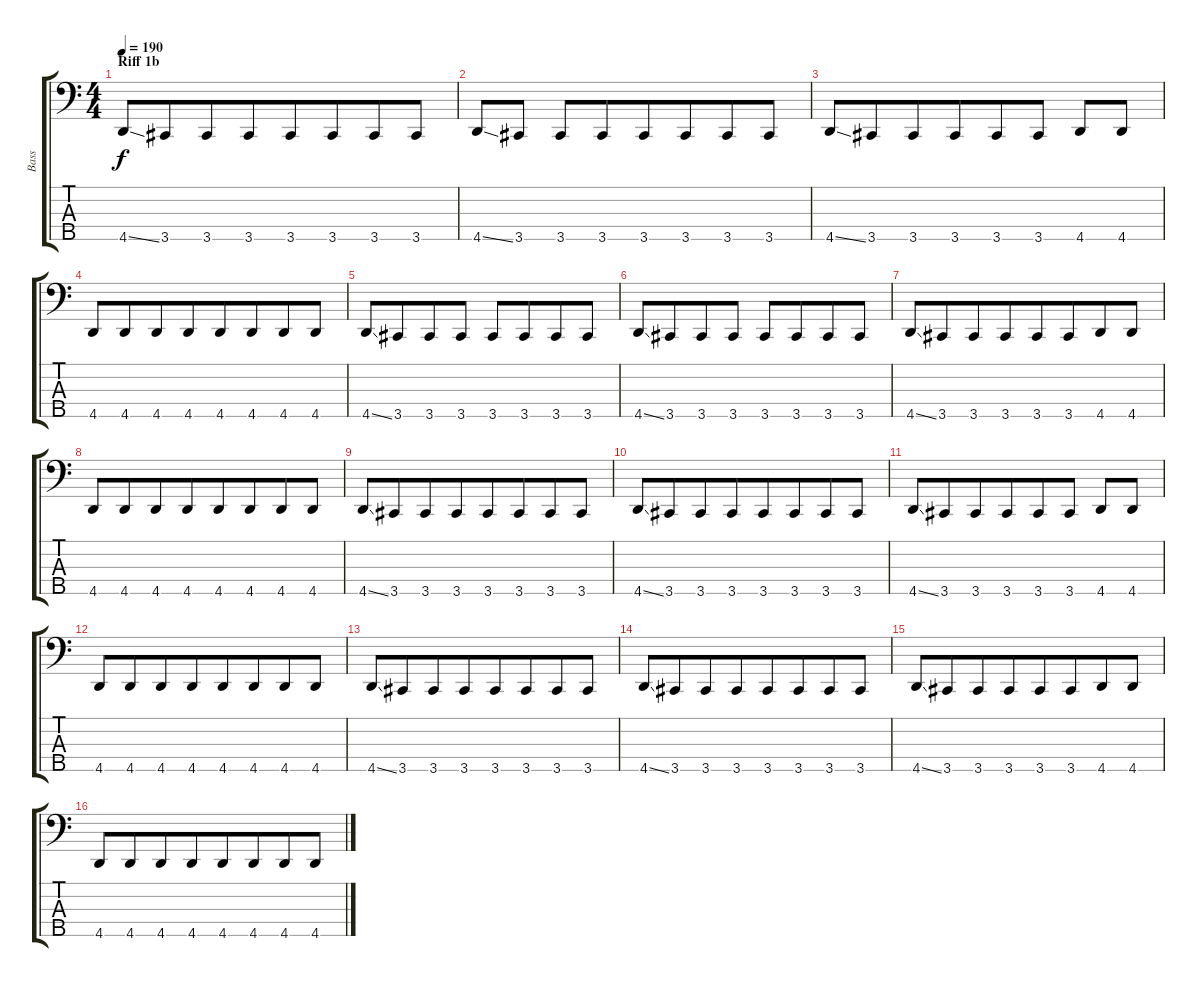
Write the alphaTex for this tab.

\track ("Bass" "Bass") {instrument electricbassfinger}
\staff {score tabs}
\tuning (Gb2 Db2 Ab1 Eb1 Bb0) {hide}
\ts (4 4)
\section ("" "Riff 1b")
\tempo 190
\clef f4
\ks c
4.5{ss}.8{dy f beam merge} 3.5.8{beam merge} 3.5.8{beam merge} 3.5.8{beam merge} 3.5.8{beam merge} 3.5.8{beam merge} 3.5.8{beam merge} 3.5.8 |
4.5{ss}.8{beam merge} 3.5.8 3.5.8{beam merge} 3.5.8{beam merge} 3.5.8{beam merge} 3.5.8{beam merge} 3.5.8{beam merge} 3.5.8 |
4.5{ss}.8 3.5.8{beam merge} 3.5.8{beam merge} 3.5.8{beam merge} 3.5.8 3.5.8 4.5.8{beam merge} 4.5.8 |
4.5.8{beam merge} 4.5.8{beam merge} 4.5.8{beam merge} 4.5.8{beam merge} 4.5.8{beam merge} 4.5.8{beam merge} 4.5.8{beam merge} 4.5.8 |
4.5{ss}.8{beam merge} 3.5.8{beam merge} 3.5.8{beam merge} 3.5.8 3.5.8{beam merge} 3.5.8{beam merge} 3.5.8{beam merge} 3.5.8 |
4.5{ss}.8{beam merge} 3.5.8{beam merge} 3.5.8 3.5.8 3.5.8 3.5.8{beam merge} 3.5.8{beam merge} 3.5.8 |
4.5{ss}.8{beam merge} 3.5.8{beam merge} 3.5.8{beam merge} 3.5.8{beam merge} 3.5.8{beam merge} 3.5.8{beam merge} 4.5.8{beam merge} 4.5.8 |
4.5.8{beam merge} 4.5.8{beam merge} 4.5.8{beam merge} 4.5.8{beam merge} 4.5.8{beam merge} 4.5.8{beam merge} 4.5.8{beam merge} 4.5.8 |
4.5{ss}.8{beam merge} 3.5.8{beam merge} 3.5.8{beam merge} 3.5.8{beam merge} 3.5.8 3.5.8{beam merge} 3.5.8{beam merge} 3.5.8 |
4.5{ss}.8{beam merge} 3.5.8{beam merge} 3.5.8{beam merge} 3.5.8{beam merge} 3.5.8{beam merge} 3.5.8{beam merge} 3.5.8{beam merge} 3.5.8 |
4.5{ss}.8 3.5.8{beam merge} 3.5.8{beam merge} 3.5.8{beam merge} 3.5.8{beam merge} 3.5.8 4.5.8{beam merge} 4.5.8 |
4.5.8{beam merge} 4.5.8{beam merge} 4.5.8 4.5.8{beam merge} 4.5.8{beam merge} 4.5.8{beam merge} 4.5.8{beam merge} 4.5.8 |
4.5{ss}.8 3.5.8{beam merge} 3.5.8{beam merge} 3.5.8{beam merge} 3.5.8{beam merge} 3.5.8{beam merge} 3.5.8{beam merge} 3.5.8 |
4.5{ss}.8{beam merge} 3.5.8{beam merge} 3.5.8{beam merge} 3.5.8{beam merge} 3.5.8{beam merge} 3.5.8{beam merge} 3.5.8{beam merge} 3.5.8 |
4.5{ss}.8{beam merge} 3.5.8{beam merge} 3.5.8{beam merge} 3.5.8{beam merge} 3.5.8{beam merge} 3.5.8{beam merge} 4.5.8{beam merge} 4.5.8 |
4.5.8 4.5.8{beam merge} 4.5.8{beam merge} 4.5.8{beam merge} 4.5.8{beam merge} 4.5.8{beam merge} 4.5.8{beam merge} 4.5.8
